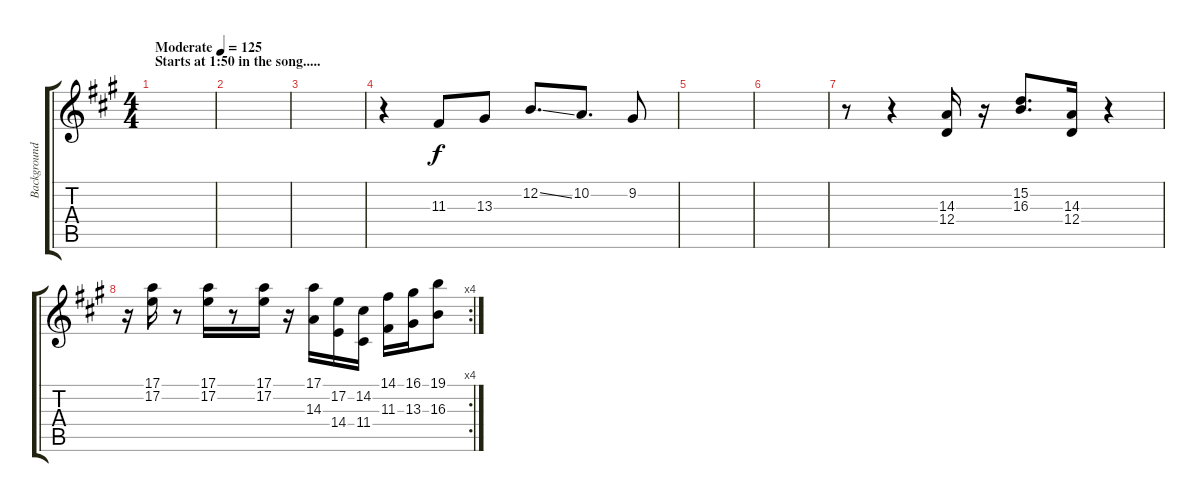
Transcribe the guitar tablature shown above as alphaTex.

\track ("Background Brass" "Background") {instrument brasssection}
\staff {score tabs}
\tuning (E4 B3 G3 D3 A2 E2) {hide}
\ts (4 4)
\section ("" "Starts at 1:50 in the song.....")
\tempo (125 "Moderate")
\clef g2
\ks f#minor
|
|
|
r.4 11.3.8 13.3.8 12.2{ss}.8{d} 10.2.8{d} 9.2.8 |
|
|
r.8 r.4 (14.3 12.4).16 r.16 (15.2 16.3).8{d} (14.3 12.4).16 r.4 |
\rc 4
r.16 (17.1 17.2).16 r.8 (17.1 17.2).16 r.8 (17.1 17.2).16 r.16 (17.1 14.3).16 (17.2 14.4).16 (14.2 11.4).16 (14.1 11.3).16 (16.1 13.3).16 (19.1 16.3).8
